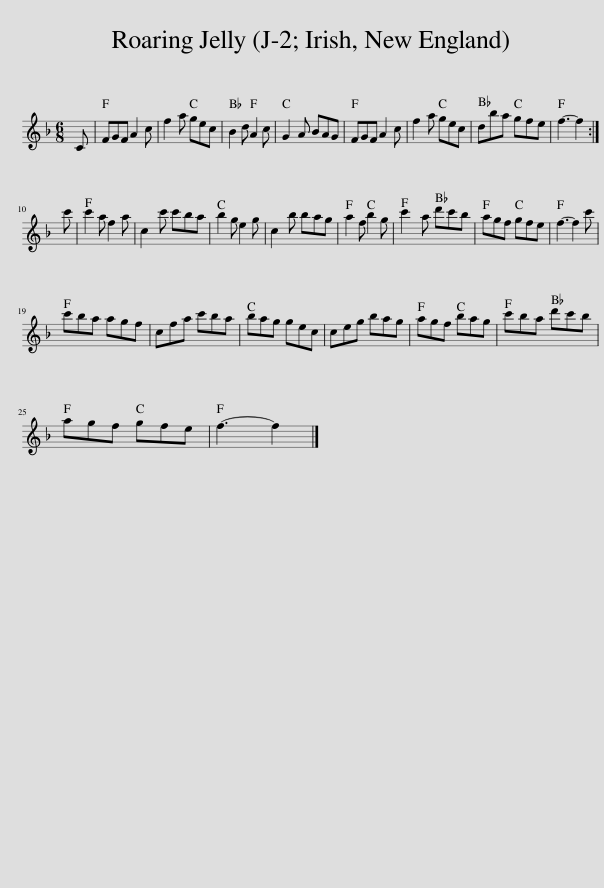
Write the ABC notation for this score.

X:1
L:1/8
M:6/8
I:linebreak $
K:F
V:1 treble
V:1
 C | FGF A2 c | f2 a gec | B2 d A2 c | G2 A BAG | %5
 FGF A2 c | f2 a gec | dba gfe | f3- f2 :|$ c' | %10
 c'2 a f2 a | c2 c' c'ba | b2 g e2 g | c2 b bag | a2 f b2 g | %15
 c'2 a d'c'b | agf gfe | f3- f2 c' |$ c'ba agf | cfa c'ba | %20
 bag gec | ceg bag | agf bag | c'ba d'c'b |$ agf gfe | %25
 f3- f2 |] %26
